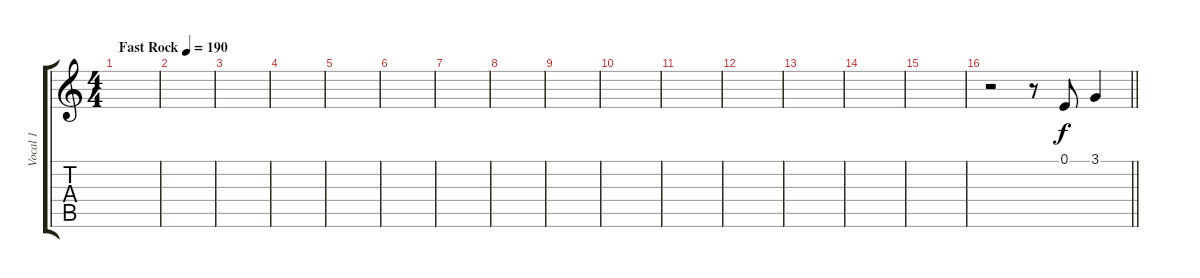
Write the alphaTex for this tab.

\track ("Vocal 1" "Vocal 1") {instrument lead2sawtooth}
\staff {score tabs}
\tuning (E4 B3 G3 D3 A2 E2) {hide}
\ts (4 4)
\tempo (190 "Fast Rock")
\clef g2
\ks c
|
|
|
|
|
|
|
|
|
|
|
|
|
|
|
\barLineRight lightlight
r.2 r.8 0.1.8 3.1.4
